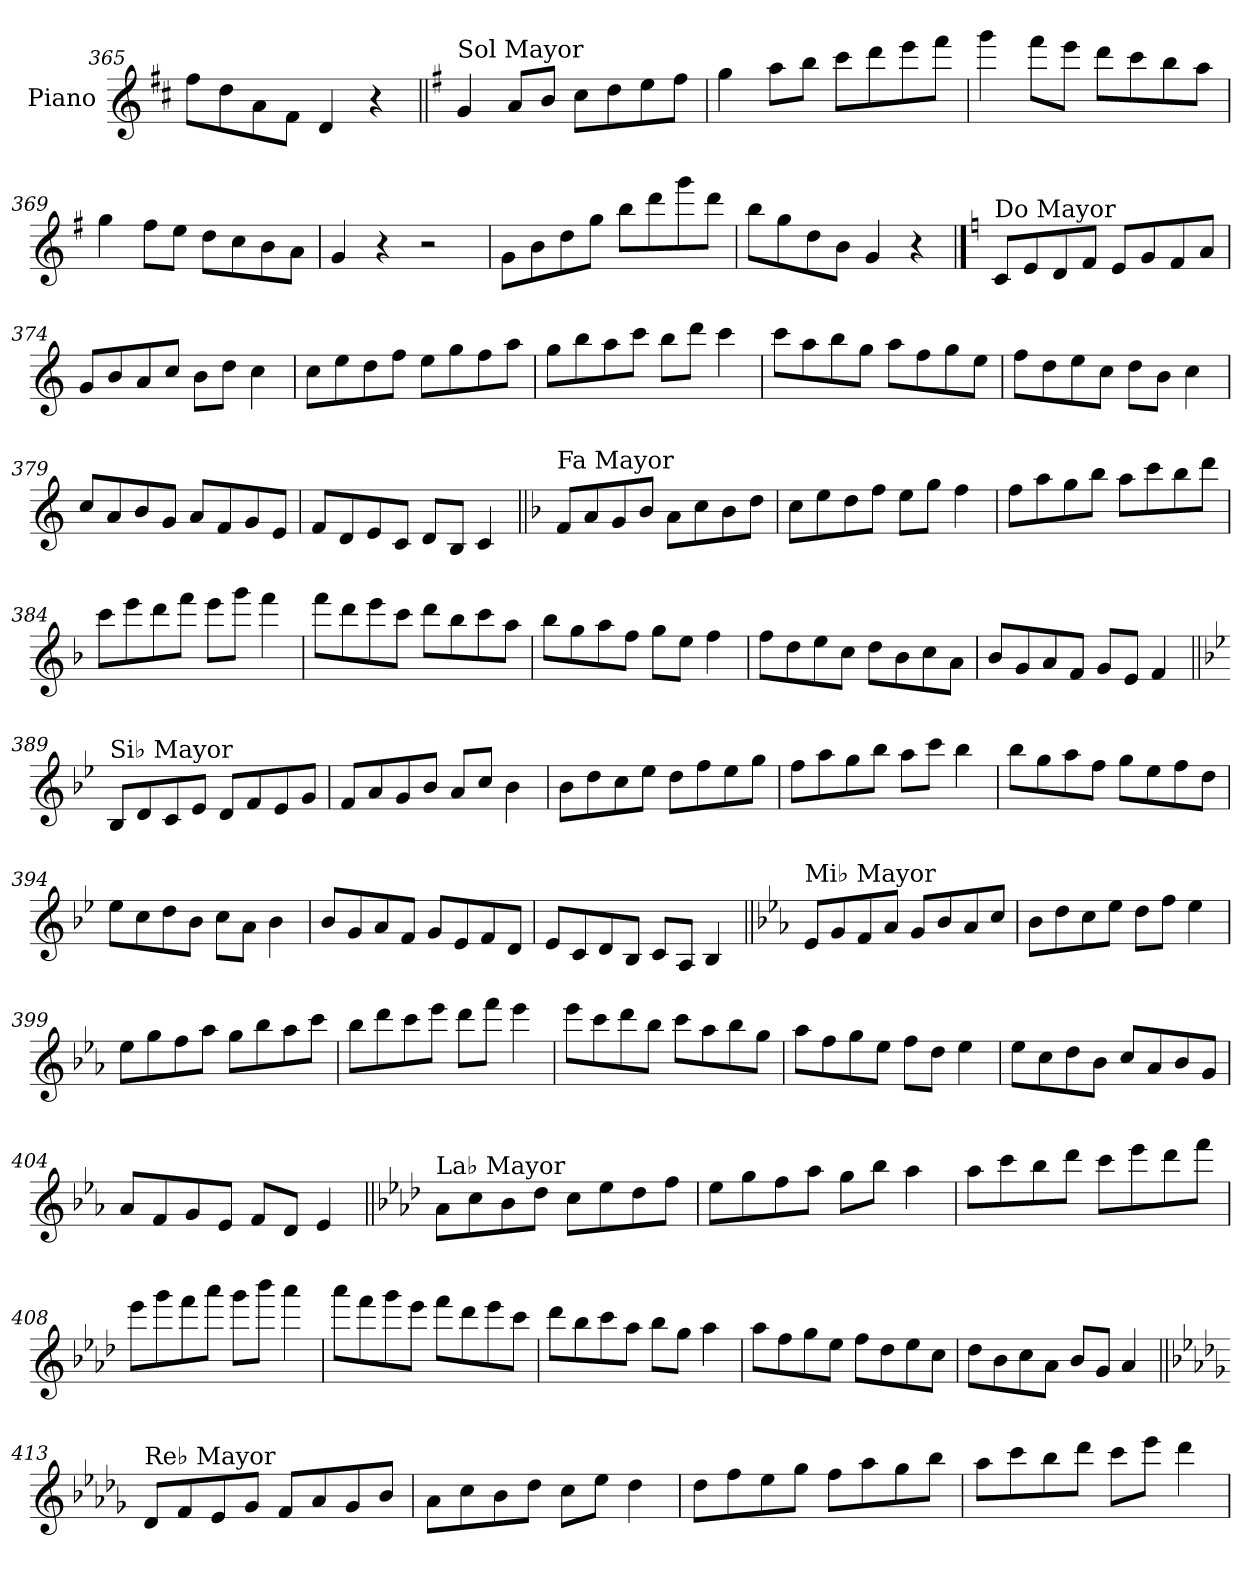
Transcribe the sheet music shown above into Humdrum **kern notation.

**kern
*part1
*staff1
*I"Piano
*I'Pno.
*clefG2
*k[f#c#]
=365
8ff#\L
8dd\
8a\
8f#\J
4d/
4r
!!LO:LB:g=z
=366||
*k[f#]
!LO:TX:a:t=Sol Mayor
4g/
8a/L
8b/J
8cc\L
8dd\
8ee\
8ff#\J
=367
4gg\
8aa\L
8bb\J
8ccc\L
8ddd\
8eee\
8fff#\J
=368
4ggg\
8fff#\L
8eee\J
8ddd\L
8ccc\
8bb\
8aa\J
=369
4gg\
8ff#\L
8ee\J
8dd\L
8cc\
8b\
8a\J
=370
4g/
4r
2r
=371
8g\L
8b\
8dd\
8gg\J
8bb\L
8ddd\
8ggg\
8ddd\J
=372
8bb\L
8gg\
8dd\
8b\J
4g/
4r
!!LO:PB:g=z
==373
*k[]
!LO:TX:a:t=Do Mayor
8c/L
8e/
8d/
8f/J
8e/L
8g/
8f/
8a/J
=374
8g/L
8b/
8a/
8cc/J
8b\L
8dd\J
4cc\
=375
8cc\L
8ee\
8dd\
8ff\J
8ee\L
8gg\
8ff\
8aa\J
=376
8gg\L
8bb\
8aa\
8ccc\J
8bb\L
8ddd\J
4ccc\
!!LO:LB:g=z
=377
8ccc\L
8aa\
8bb\
8gg\J
8aa\L
8ff\
8gg\
8ee\J
=378
8ff\L
8dd\
8ee\
8cc\J
8dd\L
8b\J
4cc\
=379
8cc/L
8a/
8b/
8g/J
8a/L
8f/
8g/
8e/J
=380
8f/L
8d/
8e/
8c/J
8d/L
8B/J
4c/
!!LO:LB:g=z
=381||
*k[b-]
!LO:TX:a:t=Fa Mayor
8f/L
8a/
8g/
8b-/J
8a\L
8cc\
8b-\
8dd\J
=382
8cc\L
8ee\
8dd\
8ff\J
8ee\L
8gg\J
4ff\
=383
8ff\L
8aa\
8gg\
8bb-\J
8aa\L
8ccc\
8bb-\
8ddd\J
=384
8ccc\L
8eee\
8ddd\
8fff\J
8eee\L
8ggg\J
4fff\
!!LO:LB:g=z
=385
8fff\L
8ddd\
8eee\
8ccc\J
8ddd\L
8bb-\
8ccc\
8aa\J
=386
8bb-\L
8gg\
8aa\
8ff\J
8gg\L
8ee\J
4ff\
=387
8ff\L
8dd\
8ee\
8cc\J
8dd\L
8b-\
8cc\
8a\J
=388
8b-/L
8g/
8a/
8f/J
8g/L
8e/J
4f/
!!LO:LB:g=z
=389||
*k[b-e-]
!LO:TX:a:t=Si♭ Mayor
8B-/L
8d/
8c/
8e-/J
8d/L
8f/
8e-/
8g/J
=390
8f/L
8a/
8g/
8b-/J
8a/L
8cc/J
4b-\
=391
8b-\L
8dd\
8cc\
8ee-\J
8dd\L
8ff\
8ee-\
8gg\J
=392
8ff\L
8aa\
8gg\
8bb-\J
8aa\L
8ccc\J
4bb-\
!!LO:LB:g=z
=393
8bb-\L
8gg\
8aa\
8ff\J
8gg\L
8ee-\
8ff\
8dd\J
=394
8ee-\L
8cc\
8dd\
8b-\J
8cc\L
8a\J
4b-\
=395
8b-/L
8g/
8a/
8f/J
8g/L
8e-/
8f/
8d/J
=396
8e-/L
8c/
8d/
8B-/J
8c/L
8A/J
4B-/
!!LO:LB:g=z
=397||
*k[b-e-a-]
!LO:TX:a:t=Mi♭ Mayor
8e-/L
8g/
8f/
8a-/J
8g/L
8b-/
8a-/
8cc/J
=398
8b-\L
8dd\
8cc\
8ee-\J
8dd\L
8ff\J
4ee-\
=399
8ee-\L
8gg\
8ff\
8aa-\J
8gg\L
8bb-\
8aa-\
8ccc\J
=400
8bb-\L
8ddd\
8ccc\
8eee-\J
8ddd\L
8fff\J
4eee-\
!!LO:LB:g=z
=401
8eee-\L
8ccc\
8ddd\
8bb-\J
8ccc\L
8aa-\
8bb-\
8gg\J
=402
8aa-\L
8ff\
8gg\
8ee-\J
8ff\L
8dd\J
4ee-\
=403
8ee-\L
8cc\
8dd\
8b-\J
8cc/L
8a-/
8b-/
8g/J
=404
8a-/L
8f/
8g/
8e-/J
8f/L
8d/J
4e-/
!!LO:PB:g=z
=405||
*k[b-e-a-d-]
!LO:TX:a:t=La♭ Mayor
8a-\L
8cc\
8b-\
8dd-\J
8cc\L
8ee-\
8dd-\
8ff\J
=406
8ee-\L
8gg\
8ff\
8aa-\J
8gg\L
8bb-\J
4aa-\
=407
8aa-\L
8ccc\
8bb-\
8ddd-\J
8ccc\L
8eee-\
8ddd-\
8fff\J
=408
8eee-\L
8ggg\
8fff\
8aaa-\J
8ggg\L
8bbb-\J
4aaa-\
!!LO:LB:g=z
=409
8aaa-\L
8fff\
8ggg\
8eee-\J
8fff\L
8ddd-\
8eee-\
8ccc\J
=410
8ddd-\L
8bb-\
8ccc\
8aa-\J
8bb-\L
8gg\J
4aa-\
=411
8aa-\L
8ff\
8gg\
8ee-\J
8ff\L
8dd-\
8ee-\
8cc\J
=412
8dd-\L
8b-\
8cc\
8a-\J
8b-/L
8g/J
4a-/
!!LO:LB:g=z
=413||
*k[b-e-a-d-g-]
!LO:TX:a:t=Re♭ Mayor
8d-/L
8f/
8e-/
8g-/J
8f/L
8a-/
8g-/
8b-/J
=414
8a-\L
8cc\
8b-\
8dd-\J
8cc\L
8ee-\J
4dd-\
=415
8dd-\L
8ff\
8ee-\
8gg-\J
8ff\L
8aa-\
8gg-\
8bb-\J
=416
8aa-\L
8ccc\
8bb-\
8ddd-\J
8ccc\L
8eee-\J
4ddd-\
=
*-
